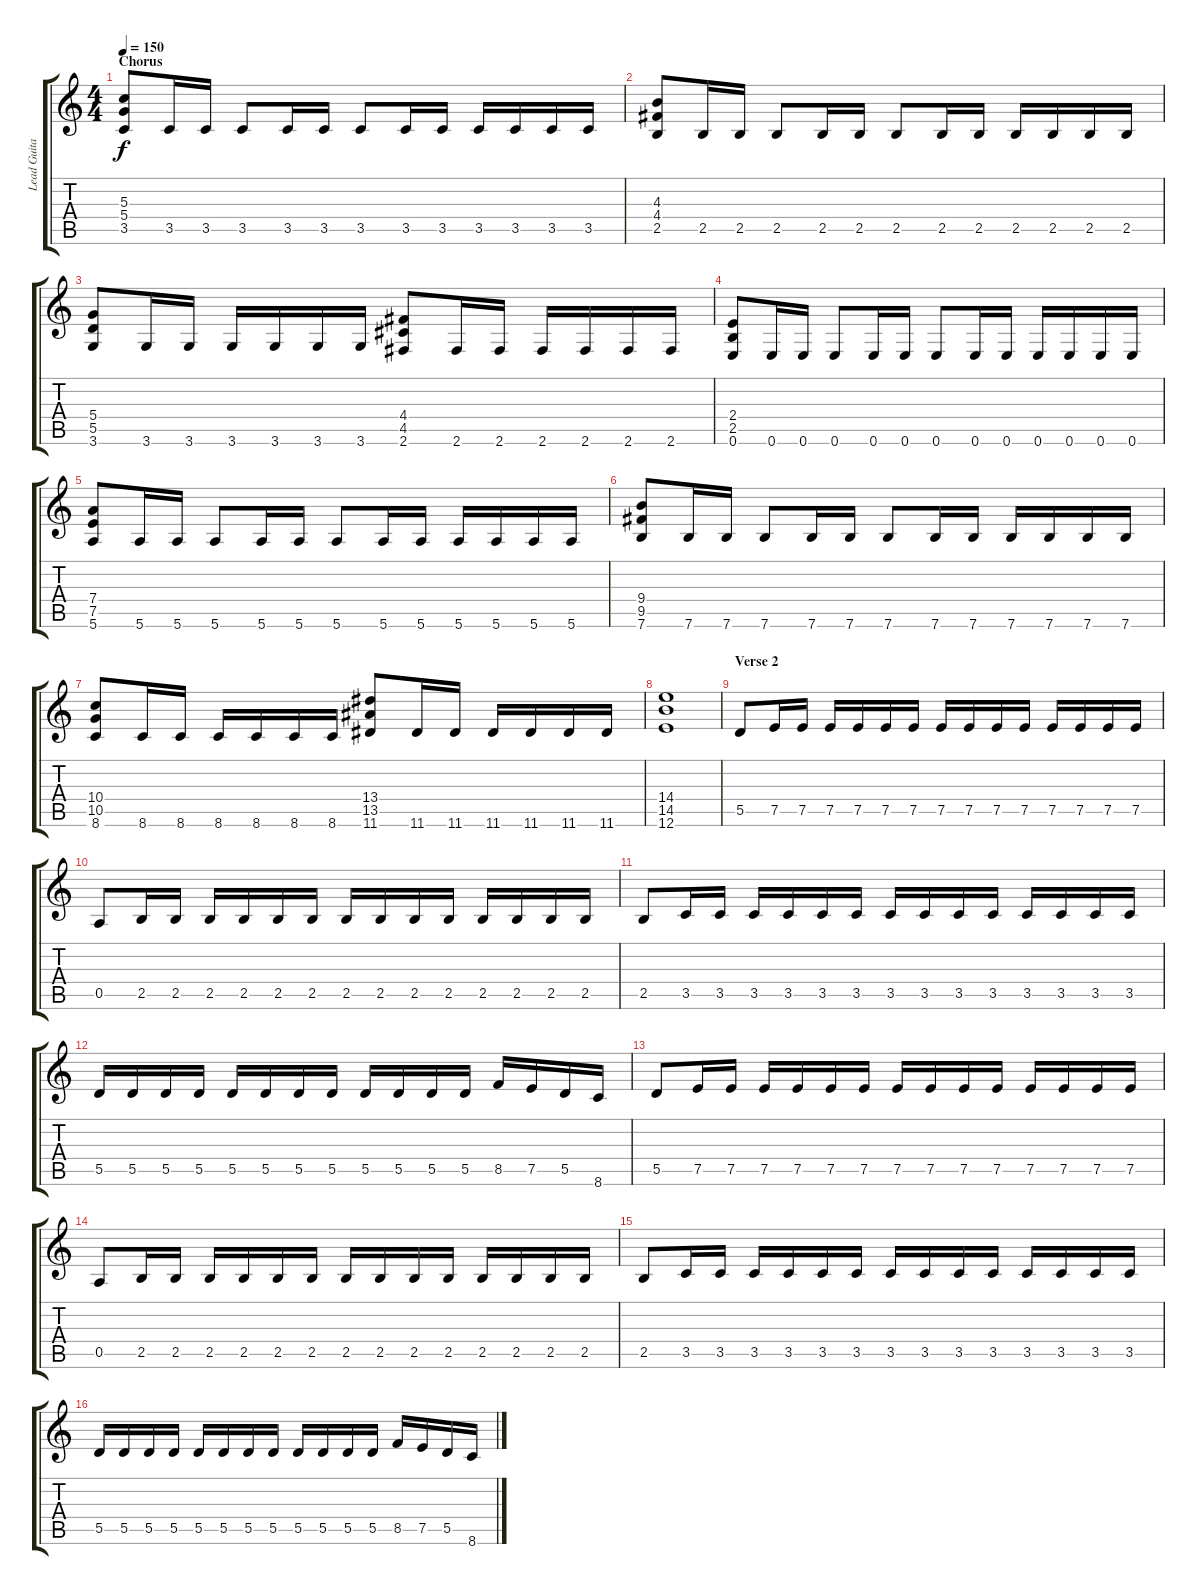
\track ("Lead Guitar II (Dist)" "Lead Guita") {instrument distortionguitar}
\staff {score tabs}
\tuning (E4 B3 G3 D3 A2 E2) {hide}
\ts (4 4)
\section ("" "Chorus")
\tempo 150
\clef g2
\ks c
(5.3 5.4 3.5).8{dy f} 3.5.16 3.5.16 3.5.8 3.5.16 3.5.16 3.5.8 3.5.16 3.5.16 3.5.16 3.5.16 3.5.16 3.5.16 |
(4.3 4.4 2.5).8 2.5.16 2.5.16 2.5.8 2.5.16 2.5.16 2.5.8 2.5.16 2.5.16 2.5.16 2.5.16 2.5.16 2.5.16 |
(5.4 5.5 3.6).8 3.6.16 3.6.16 3.6.16 3.6.16 3.6.16 3.6.16 (4.4 4.5 2.6).8 2.6.16 2.6.16 2.6.16 2.6.16 2.6.16 2.6.16 |
(2.4 2.5 0.6).8 0.6.16 0.6.16 0.6.8 0.6.16 0.6.16 0.6.8 0.6.16 0.6.16 0.6.16 0.6.16 0.6.16 0.6.16 |
(7.4 7.5 5.6).8 5.6.16 5.6.16 5.6.8 5.6.16 5.6.16 5.6.8 5.6.16 5.6.16 5.6.16 5.6.16 5.6.16 5.6.16 |
(9.4 9.5 7.6).8 7.6.16 7.6.16 7.6.8 7.6.16 7.6.16 7.6.8 7.6.16 7.6.16 7.6.16 7.6.16 7.6.16 7.6.16 |
(10.4 10.5 8.6).8 8.6.16 8.6.16 8.6.16 8.6.16 8.6.16 8.6.16 (13.4 13.5 11.6).8 11.6.16 11.6.16 11.6.16 11.6.16 11.6.16 11.6.16 |
(14.4 14.5 12.6).1 |
\section ("" "Verse 2")
5.5.8 7.5.16 7.5.16 7.5.16 7.5.16 7.5.16 7.5.16 7.5.16 7.5.16 7.5.16 7.5.16 7.5.16 7.5.16 7.5.16 7.5.16 |
0.5.8 2.5.16 2.5.16 2.5.16 2.5.16 2.5.16 2.5.16 2.5.16 2.5.16 2.5.16 2.5.16 2.5.16 2.5.16 2.5.16 2.5.16 |
2.5.8 3.5.16 3.5.16 3.5.16 3.5.16 3.5.16 3.5.16 3.5.16 3.5.16 3.5.16 3.5.16 3.5.16 3.5.16 3.5.16 3.5.16 |
5.5.16 5.5.16 5.5.16 5.5.16 5.5.16 5.5.16 5.5.16 5.5.16 5.5.16 5.5.16 5.5.16 5.5.16 8.5.16 7.5.16 5.5.16 8.6.16 |
5.5.8 7.5.16 7.5.16 7.5.16 7.5.16 7.5.16 7.5.16 7.5.16 7.5.16 7.5.16 7.5.16 7.5.16 7.5.16 7.5.16 7.5.16 |
0.5.8 2.5.16 2.5.16 2.5.16 2.5.16 2.5.16 2.5.16 2.5.16 2.5.16 2.5.16 2.5.16 2.5.16 2.5.16 2.5.16 2.5.16 |
2.5.8 3.5.16 3.5.16 3.5.16 3.5.16 3.5.16 3.5.16 3.5.16 3.5.16 3.5.16 3.5.16 3.5.16 3.5.16 3.5.16 3.5.16 |
5.5.16 5.5.16 5.5.16 5.5.16 5.5.16 5.5.16 5.5.16 5.5.16 5.5.16 5.5.16 5.5.16 5.5.16 8.5.16 7.5.16 5.5.16 8.6.16
